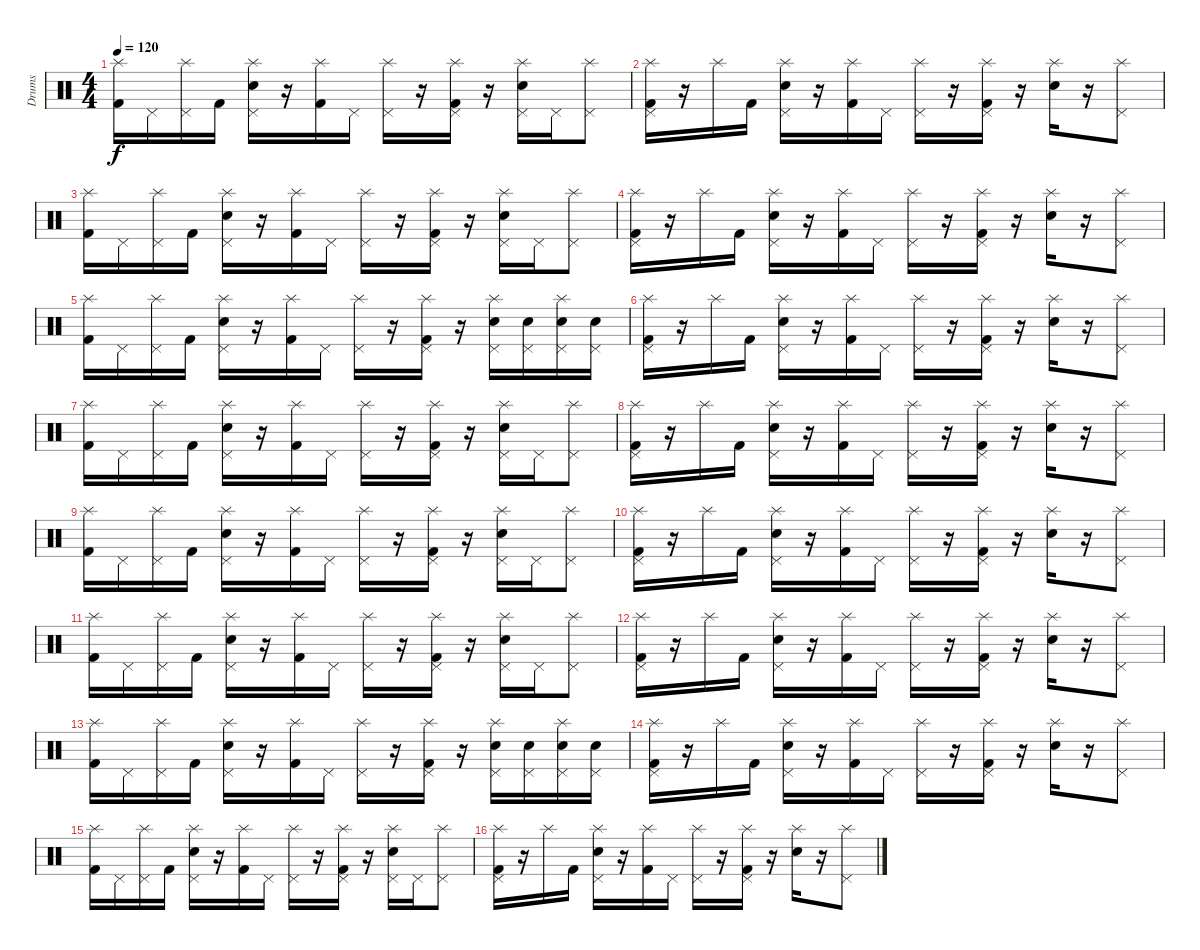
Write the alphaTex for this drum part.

\track ("Drums" "Drums") {instrument percussion}
\staff {score}
\articulation defaults
\ts (4 4)
\tempo 120
\clef neutral
\ks c
("Splash (hit)" "Kick (hit) 2").16{dy f} "Pedal Hi-Hat (hit)".16 ("Splash (hit)" "Pedal Hi-Hat (hit)").16 "Kick (hit) 2".16 ("Splash (hit)" "Pedal Hi-Hat (hit)" "Electric Snare (hit)").16 r.16 ("Splash (hit)" "Kick (hit) 2").16 "Pedal Hi-Hat (hit)".16 ("Splash (hit)" "Pedal Hi-Hat (hit)").16 r.16 ("Splash (hit)" "Pedal Hi-Hat (hit)" "Kick (hit) 2").16 r.16 ("Splash (hit)" "Pedal Hi-Hat (hit)" "Electric Snare (hit)").16 "Pedal Hi-Hat (hit)".16 ("Splash (hit)" "Pedal Hi-Hat (hit)").8 |
("Splash (hit)" "Pedal Hi-Hat (hit)" "Kick (hit) 2").16 r.16 "Splash (hit)".16 "Kick (hit) 2".16 ("Splash (hit)" "Pedal Hi-Hat (hit)" "Electric Snare (hit)").16 r.16 ("Splash (hit)" "Kick (hit) 2").16 "Pedal Hi-Hat (hit)".16 ("Splash (hit)" "Pedal Hi-Hat (hit)").16 r.16 ("Splash (hit)" "Pedal Hi-Hat (hit)" "Kick (hit) 2").16 r.16 ("Splash (hit)" "Electric Snare (hit)").16 r.16 ("Splash (hit)" "Pedal Hi-Hat (hit)").8 |
("Splash (hit)" "Kick (hit) 2").16 "Pedal Hi-Hat (hit)".16 ("Splash (hit)" "Pedal Hi-Hat (hit)").16 "Kick (hit) 2".16 ("Splash (hit)" "Pedal Hi-Hat (hit)" "Electric Snare (hit)").16 r.16 ("Splash (hit)" "Kick (hit) 2").16 "Pedal Hi-Hat (hit)".16 ("Splash (hit)" "Pedal Hi-Hat (hit)").16 r.16 ("Splash (hit)" "Pedal Hi-Hat (hit)" "Kick (hit) 2").16 r.16 ("Splash (hit)" "Pedal Hi-Hat (hit)" "Electric Snare (hit)").16 "Pedal Hi-Hat (hit)".16 ("Splash (hit)" "Pedal Hi-Hat (hit)").8 |
("Splash (hit)" "Pedal Hi-Hat (hit)" "Kick (hit) 2").16 r.16 "Splash (hit)".16 "Kick (hit) 2".16 ("Splash (hit)" "Pedal Hi-Hat (hit)" "Electric Snare (hit)").16 r.16 ("Splash (hit)" "Kick (hit) 2").16 "Pedal Hi-Hat (hit)".16 ("Splash (hit)" "Pedal Hi-Hat (hit)").16 r.16 ("Splash (hit)" "Pedal Hi-Hat (hit)" "Kick (hit) 2").16 r.16 ("Splash (hit)" "Electric Snare (hit)").16 r.16 ("Splash (hit)" "Pedal Hi-Hat (hit)").8 |
("Splash (hit)" "Kick (hit) 2").16 "Pedal Hi-Hat (hit)".16 ("Splash (hit)" "Pedal Hi-Hat (hit)").16 "Kick (hit) 2".16 ("Splash (hit)" "Pedal Hi-Hat (hit)" "Electric Snare (hit)").16 r.16 ("Splash (hit)" "Kick (hit) 2").16 "Pedal Hi-Hat (hit)".16 ("Splash (hit)" "Pedal Hi-Hat (hit)").16 r.16 ("Splash (hit)" "Pedal Hi-Hat (hit)" "Kick (hit) 2").16 r.16 ("Splash (hit)" "Pedal Hi-Hat (hit)" "Electric Snare (hit)").16 ("Pedal Hi-Hat (hit)" "Electric Snare (hit)").16 ("Splash (hit)" "Pedal Hi-Hat (hit)" "Electric Snare (hit)").16 ("Pedal Hi-Hat (hit)" "Electric Snare (hit)").16 |
("Splash (hit)" "Pedal Hi-Hat (hit)" "Kick (hit) 2").16 r.16 "Splash (hit)".16 "Kick (hit) 2".16 ("Splash (hit)" "Pedal Hi-Hat (hit)" "Electric Snare (hit)").16 r.16 ("Splash (hit)" "Kick (hit) 2").16 "Pedal Hi-Hat (hit)".16 ("Splash (hit)" "Pedal Hi-Hat (hit)").16 r.16 ("Splash (hit)" "Pedal Hi-Hat (hit)" "Kick (hit) 2").16 r.16 ("Splash (hit)" "Electric Snare (hit)").16 r.16 ("Splash (hit)" "Pedal Hi-Hat (hit)").8 |
("Splash (hit)" "Kick (hit) 2").16 "Pedal Hi-Hat (hit)".16 ("Splash (hit)" "Pedal Hi-Hat (hit)").16 "Kick (hit) 2".16 ("Splash (hit)" "Pedal Hi-Hat (hit)" "Electric Snare (hit)").16 r.16 ("Splash (hit)" "Kick (hit) 2").16 "Pedal Hi-Hat (hit)".16 ("Splash (hit)" "Pedal Hi-Hat (hit)").16 r.16 ("Splash (hit)" "Pedal Hi-Hat (hit)" "Kick (hit) 2").16 r.16 ("Splash (hit)" "Pedal Hi-Hat (hit)" "Electric Snare (hit)").16 "Pedal Hi-Hat (hit)".16 ("Splash (hit)" "Pedal Hi-Hat (hit)").8 |
("Splash (hit)" "Pedal Hi-Hat (hit)" "Kick (hit) 2").16 r.16 "Splash (hit)".16 "Kick (hit) 2".16 ("Splash (hit)" "Pedal Hi-Hat (hit)" "Electric Snare (hit)").16 r.16 ("Splash (hit)" "Kick (hit) 2").16 "Pedal Hi-Hat (hit)".16 ("Splash (hit)" "Pedal Hi-Hat (hit)").16 r.16 ("Splash (hit)" "Pedal Hi-Hat (hit)" "Kick (hit) 2").16 r.16 ("Splash (hit)" "Electric Snare (hit)").16 r.16 ("Splash (hit)" "Pedal Hi-Hat (hit)").8 |
("Splash (hit)" "Kick (hit) 2").16 "Pedal Hi-Hat (hit)".16 ("Splash (hit)" "Pedal Hi-Hat (hit)").16 "Kick (hit) 2".16 ("Splash (hit)" "Pedal Hi-Hat (hit)" "Electric Snare (hit)").16 r.16 ("Splash (hit)" "Kick (hit) 2").16 "Pedal Hi-Hat (hit)".16 ("Splash (hit)" "Pedal Hi-Hat (hit)").16 r.16 ("Splash (hit)" "Pedal Hi-Hat (hit)" "Kick (hit) 2").16 r.16 ("Splash (hit)" "Pedal Hi-Hat (hit)" "Electric Snare (hit)").16 "Pedal Hi-Hat (hit)".16 ("Splash (hit)" "Pedal Hi-Hat (hit)").8 |
("Splash (hit)" "Pedal Hi-Hat (hit)" "Kick (hit) 2").16 r.16 "Splash (hit)".16 "Kick (hit) 2".16 ("Splash (hit)" "Pedal Hi-Hat (hit)" "Electric Snare (hit)").16 r.16 ("Splash (hit)" "Kick (hit) 2").16 "Pedal Hi-Hat (hit)".16 ("Splash (hit)" "Pedal Hi-Hat (hit)").16 r.16 ("Splash (hit)" "Pedal Hi-Hat (hit)" "Kick (hit) 2").16 r.16 ("Splash (hit)" "Electric Snare (hit)").16 r.16 ("Splash (hit)" "Pedal Hi-Hat (hit)").8 |
("Splash (hit)" "Kick (hit) 2").16 "Pedal Hi-Hat (hit)".16 ("Splash (hit)" "Pedal Hi-Hat (hit)").16 "Kick (hit) 2".16 ("Splash (hit)" "Pedal Hi-Hat (hit)" "Electric Snare (hit)").16 r.16 ("Splash (hit)" "Kick (hit) 2").16 "Pedal Hi-Hat (hit)".16 ("Splash (hit)" "Pedal Hi-Hat (hit)").16 r.16 ("Splash (hit)" "Pedal Hi-Hat (hit)" "Kick (hit) 2").16 r.16 ("Splash (hit)" "Pedal Hi-Hat (hit)" "Electric Snare (hit)").16 "Pedal Hi-Hat (hit)".16 ("Splash (hit)" "Pedal Hi-Hat (hit)").8 |
("Splash (hit)" "Pedal Hi-Hat (hit)" "Kick (hit) 2").16 r.16 "Splash (hit)".16 "Kick (hit) 2".16 ("Splash (hit)" "Pedal Hi-Hat (hit)" "Electric Snare (hit)").16 r.16 ("Splash (hit)" "Kick (hit) 2").16 "Pedal Hi-Hat (hit)".16 ("Splash (hit)" "Pedal Hi-Hat (hit)").16 r.16 ("Splash (hit)" "Pedal Hi-Hat (hit)" "Kick (hit) 2").16 r.16 ("Splash (hit)" "Electric Snare (hit)").16 r.16 ("Splash (hit)" "Pedal Hi-Hat (hit)").8 |
("Splash (hit)" "Kick (hit) 2").16 "Pedal Hi-Hat (hit)".16 ("Splash (hit)" "Pedal Hi-Hat (hit)").16 "Kick (hit) 2".16 ("Splash (hit)" "Pedal Hi-Hat (hit)" "Electric Snare (hit)").16 r.16 ("Splash (hit)" "Kick (hit) 2").16 "Pedal Hi-Hat (hit)".16 ("Splash (hit)" "Pedal Hi-Hat (hit)").16 r.16 ("Splash (hit)" "Pedal Hi-Hat (hit)" "Kick (hit) 2").16 r.16 ("Splash (hit)" "Pedal Hi-Hat (hit)" "Electric Snare (hit)").16 ("Pedal Hi-Hat (hit)" "Electric Snare (hit)").16 ("Splash (hit)" "Pedal Hi-Hat (hit)" "Electric Snare (hit)").16 ("Pedal Hi-Hat (hit)" "Electric Snare (hit)").16 |
("Splash (hit)" "Pedal Hi-Hat (hit)" "Kick (hit) 2").16 r.16 "Splash (hit)".16 "Kick (hit) 2".16 ("Splash (hit)" "Pedal Hi-Hat (hit)" "Electric Snare (hit)").16 r.16 ("Splash (hit)" "Kick (hit) 2").16 "Pedal Hi-Hat (hit)".16 ("Splash (hit)" "Pedal Hi-Hat (hit)").16 r.16 ("Splash (hit)" "Pedal Hi-Hat (hit)" "Kick (hit) 2").16 r.16 ("Splash (hit)" "Electric Snare (hit)").16 r.16 ("Splash (hit)" "Pedal Hi-Hat (hit)").8 |
("Splash (hit)" "Kick (hit) 2").16 "Pedal Hi-Hat (hit)".16 ("Splash (hit)" "Pedal Hi-Hat (hit)").16 "Kick (hit) 2".16 ("Splash (hit)" "Pedal Hi-Hat (hit)" "Electric Snare (hit)").16 r.16 ("Splash (hit)" "Kick (hit) 2").16 "Pedal Hi-Hat (hit)".16 ("Splash (hit)" "Pedal Hi-Hat (hit)").16 r.16 ("Splash (hit)" "Pedal Hi-Hat (hit)" "Kick (hit) 2").16 r.16 ("Splash (hit)" "Pedal Hi-Hat (hit)" "Electric Snare (hit)").16 "Pedal Hi-Hat (hit)".16 ("Splash (hit)" "Pedal Hi-Hat (hit)").8 |
("Splash (hit)" "Pedal Hi-Hat (hit)" "Kick (hit) 2").16 r.16 "Splash (hit)".16 "Kick (hit) 2".16 ("Splash (hit)" "Pedal Hi-Hat (hit)" "Electric Snare (hit)").16 r.16 ("Splash (hit)" "Kick (hit) 2").16 "Pedal Hi-Hat (hit)".16 ("Splash (hit)" "Pedal Hi-Hat (hit)").16 r.16 ("Splash (hit)" "Pedal Hi-Hat (hit)" "Kick (hit) 2").16 r.16 ("Splash (hit)" "Electric Snare (hit)").16 r.16 ("Splash (hit)" "Pedal Hi-Hat (hit)").8
